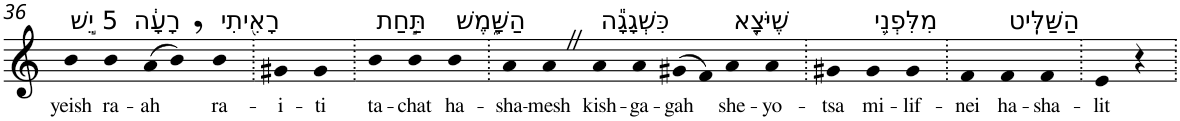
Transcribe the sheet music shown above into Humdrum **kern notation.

**kern	**text
*part1	*part1
*staff1	*staff1
*I"Piano	*
*I'Pno	*
!!LO:PB:g=z
*clefG2	*
*k[]	*
=36	=36
!LO:TX:a:t=5 יֵ֣שׁ	!
!	!LO:LY:b
4b	yeish
!LO:TX:a:t=רָעָ֔ה	!
!	!LO:LY:b
4b	ra-
!	!LO:LY:b
(>8a	-ah
8b,)	.
!LO:TX:a:t=רָאִ֖יתִי	!
!	!LO:LY:b
4b	ra-
=37.	=37.
!	!LO:LY:b
4g#X	-i-
!	!LO:LY:b
4g#	-ti
=38.	=38.
!LO:TX:a:t=תַּ֣חַת	!
!	!LO:LY:b
4b	ta-
!	!LO:LY:b
4b	-chat
!LO:TX:a:t=הַשָּׁ֑מֶשׁ	!
!	!LO:LY:b
4b	ha-
=39.	=39.
!	!LO:LY:b
4a	-sha-
!	!LO:LY:b
4aZ	-mesh
!LO:TX:a:t=כִּשְׁגָגָ֕ה	!
!	!LO:LY:b
4a	kish-
!	!LO:LY:b
4a	-ga-
!	!LO:LY:b
(>8g#X	-gah
8f)	.
!LO:TX:a:t=שֶׁיֹּצָ֖א	!
!	!LO:LY:b
4a	she-
!	!LO:LY:b
4a	-yo-
=40.	=40.
!	!LO:LY:b
4g#X	-tsa
!LO:TX:a:t=מִלִּפְנֵ֥י	!
!	!LO:LY:b
4g#	mi-
!	!LO:LY:b
4g#	-lif-
=41.	=41.
!	!LO:LY:b
4f	-nei
!LO:TX:a:t=הַשַּׁלִּֽיט	!
!	!LO:LY:b
4f	ha-
!	!LO:LY:b
4f	-sha-
=42.	=42.
!	!LO:LY:b
4e	-lit
4r	.
=.	=.
*-	*-
